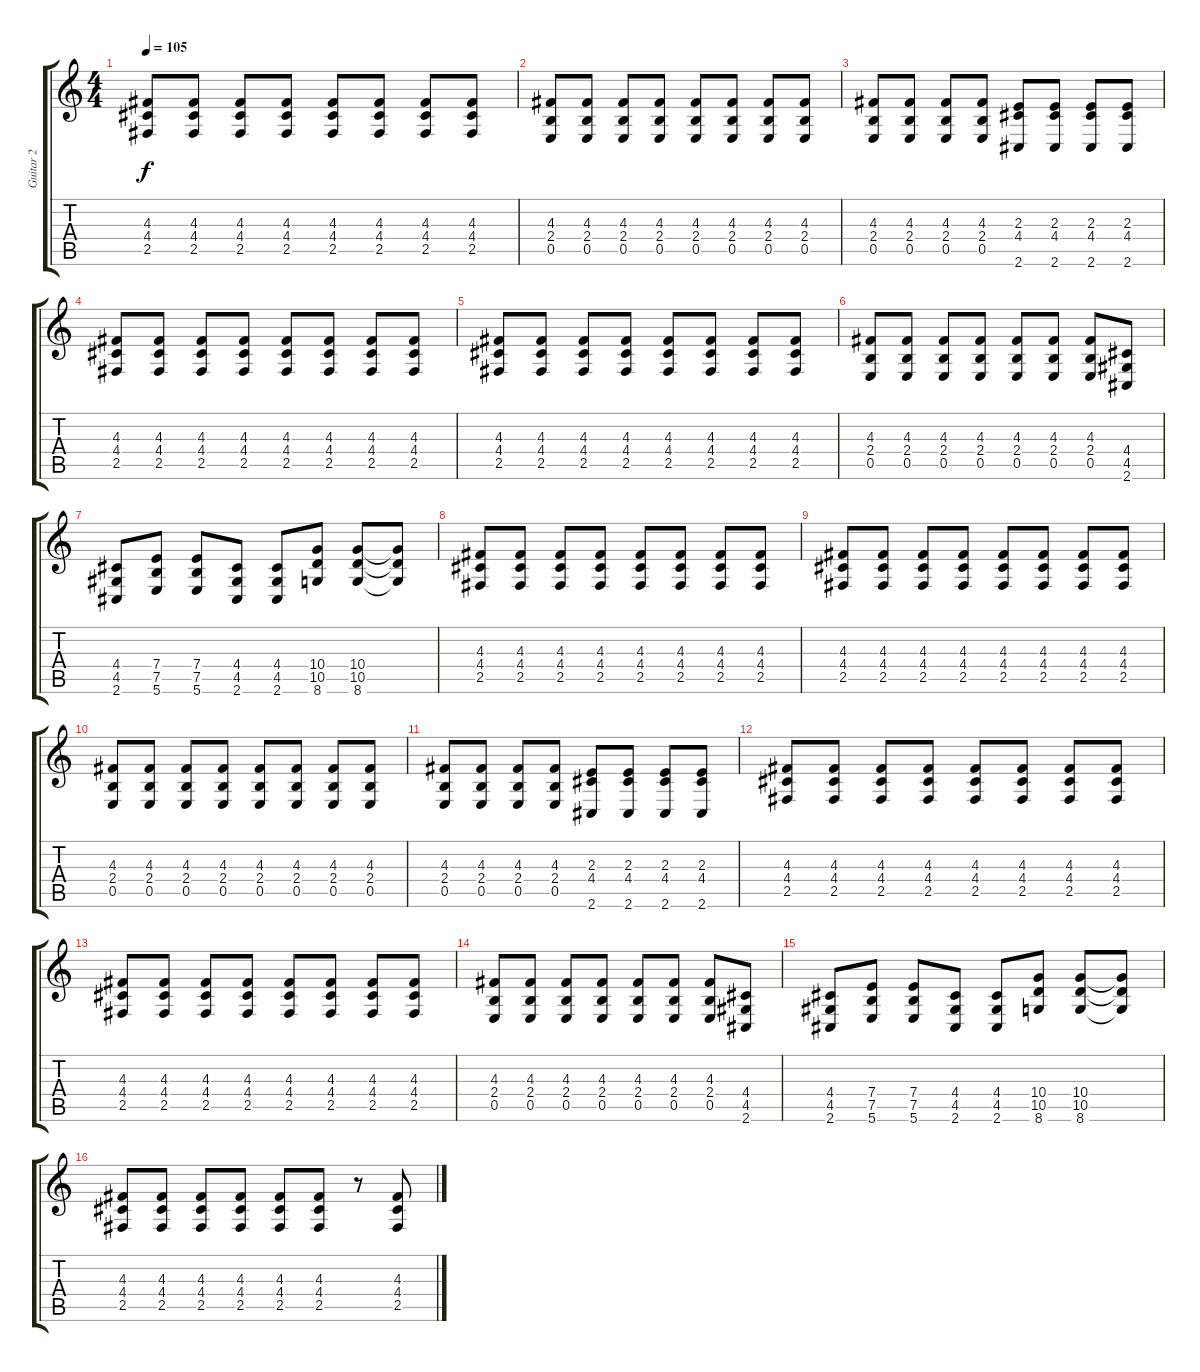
\track ("Guitar 2" "Guitar 2") {instrument overdrivenguitar}
\staff {score tabs}
\tuning (B3 Gb3 D3 A2 E2 B1) {hide}
\ts (4 4)
\tempo 105
\clef g2
\ks c
(4.3 4.4 2.5).8{dy f} (4.3 4.4 2.5).8 (4.3 4.4 2.5).8 (4.3 4.4 2.5).8 (4.3 4.4 2.5).8 (4.3 4.4 2.5).8 (4.3 4.4 2.5).8 (4.3 4.4 2.5).8 |
(4.3 2.4 0.5).8 (4.3 2.4 0.5).8 (4.3 2.4 0.5).8 (4.3 2.4 0.5).8 (4.3 2.4 0.5).8 (4.3 2.4 0.5).8 (4.3 2.4 0.5).8 (4.3 2.4 0.5).8 |
(4.3 2.4 0.5).8 (4.3 2.4 0.5).8 (4.3 2.4 0.5).8 (4.3 2.4 0.5).8 (2.3 4.4 2.6).8 (2.3 4.4 2.6).8 (2.3 4.4 2.6).8 (2.3 4.4 2.6).8 |
(4.3 4.4 2.5).8 (4.3 4.4 2.5).8 (4.3 4.4 2.5).8 (4.3 4.4 2.5).8 (4.3 4.4 2.5).8 (4.3 4.4 2.5).8 (4.3 4.4 2.5).8 (4.3 4.4 2.5).8 |
(4.3 4.4 2.5).8 (4.3 4.4 2.5).8 (4.3 4.4 2.5).8 (4.3 4.4 2.5).8 (4.3 4.4 2.5).8 (4.3 4.4 2.5).8 (4.3 4.4 2.5).8 (4.3 4.4 2.5).8 |
(4.3 2.4 0.5).8 (4.3 2.4 0.5).8 (4.3 2.4 0.5).8 (4.3 2.4 0.5).8 (4.3 2.4 0.5).8 (4.3 2.4 0.5).8 (4.3 2.4 0.5).8 (4.4 4.5 2.6).8 |
(4.4 4.5 2.6).8 (7.4 7.5 5.6).8 (7.4 7.5 5.6).8 (4.4 4.5 2.6).8 (4.4 4.5 2.6).8 (10.4 10.5 8.6).8 (10.4 10.5 8.6).8 (10.4{t} 10.5{t} 8.6{t}).8 |
(4.3 4.4 2.5).8 (4.3 4.4 2.5).8 (4.3 4.4 2.5).8 (4.3 4.4 2.5).8 (4.3 4.4 2.5).8 (4.3 4.4 2.5).8 (4.3 4.4 2.5).8 (4.3 4.4 2.5).8 |
(4.3 4.4 2.5).8 (4.3 4.4 2.5).8 (4.3 4.4 2.5).8 (4.3 4.4 2.5).8 (4.3 4.4 2.5).8 (4.3 4.4 2.5).8 (4.3 4.4 2.5).8 (4.3 4.4 2.5).8 |
(4.3 2.4 0.5).8 (4.3 2.4 0.5).8 (4.3 2.4 0.5).8 (4.3 2.4 0.5).8 (4.3 2.4 0.5).8 (4.3 2.4 0.5).8 (4.3 2.4 0.5).8 (4.3 2.4 0.5).8 |
(4.3 2.4 0.5).8 (4.3 2.4 0.5).8 (4.3 2.4 0.5).8 (4.3 2.4 0.5).8 (2.3 4.4 2.6).8 (2.3 4.4 2.6).8 (2.3 4.4 2.6).8 (2.3 4.4 2.6).8 |
(4.3 4.4 2.5).8 (4.3 4.4 2.5).8 (4.3 4.4 2.5).8 (4.3 4.4 2.5).8 (4.3 4.4 2.5).8 (4.3 4.4 2.5).8 (4.3 4.4 2.5).8 (4.3 4.4 2.5).8 |
(4.3 4.4 2.5).8 (4.3 4.4 2.5).8 (4.3 4.4 2.5).8 (4.3 4.4 2.5).8 (4.3 4.4 2.5).8 (4.3 4.4 2.5).8 (4.3 4.4 2.5).8 (4.3 4.4 2.5).8 |
(4.3 2.4 0.5).8 (4.3 2.4 0.5).8 (4.3 2.4 0.5).8 (4.3 2.4 0.5).8 (4.3 2.4 0.5).8 (4.3 2.4 0.5).8 (4.3 2.4 0.5).8 (4.4 4.5 2.6).8 |
(4.4 4.5 2.6).8 (7.4 7.5 5.6).8 (7.4 7.5 5.6).8 (4.4 4.5 2.6).8 (4.4 4.5 2.6).8 (10.4 10.5 8.6).8 (10.4 10.5 8.6).8 (10.4{t} 10.5{t} 8.6{t}).8 |
(4.3 4.4 2.5).8 (4.3 4.4 2.5).8 (4.3 4.4 2.5).8 (4.3 4.4 2.5).8 (4.3 4.4 2.5).8 (4.3 4.4 2.5).8 r.8 (4.3 4.4 2.5).8
